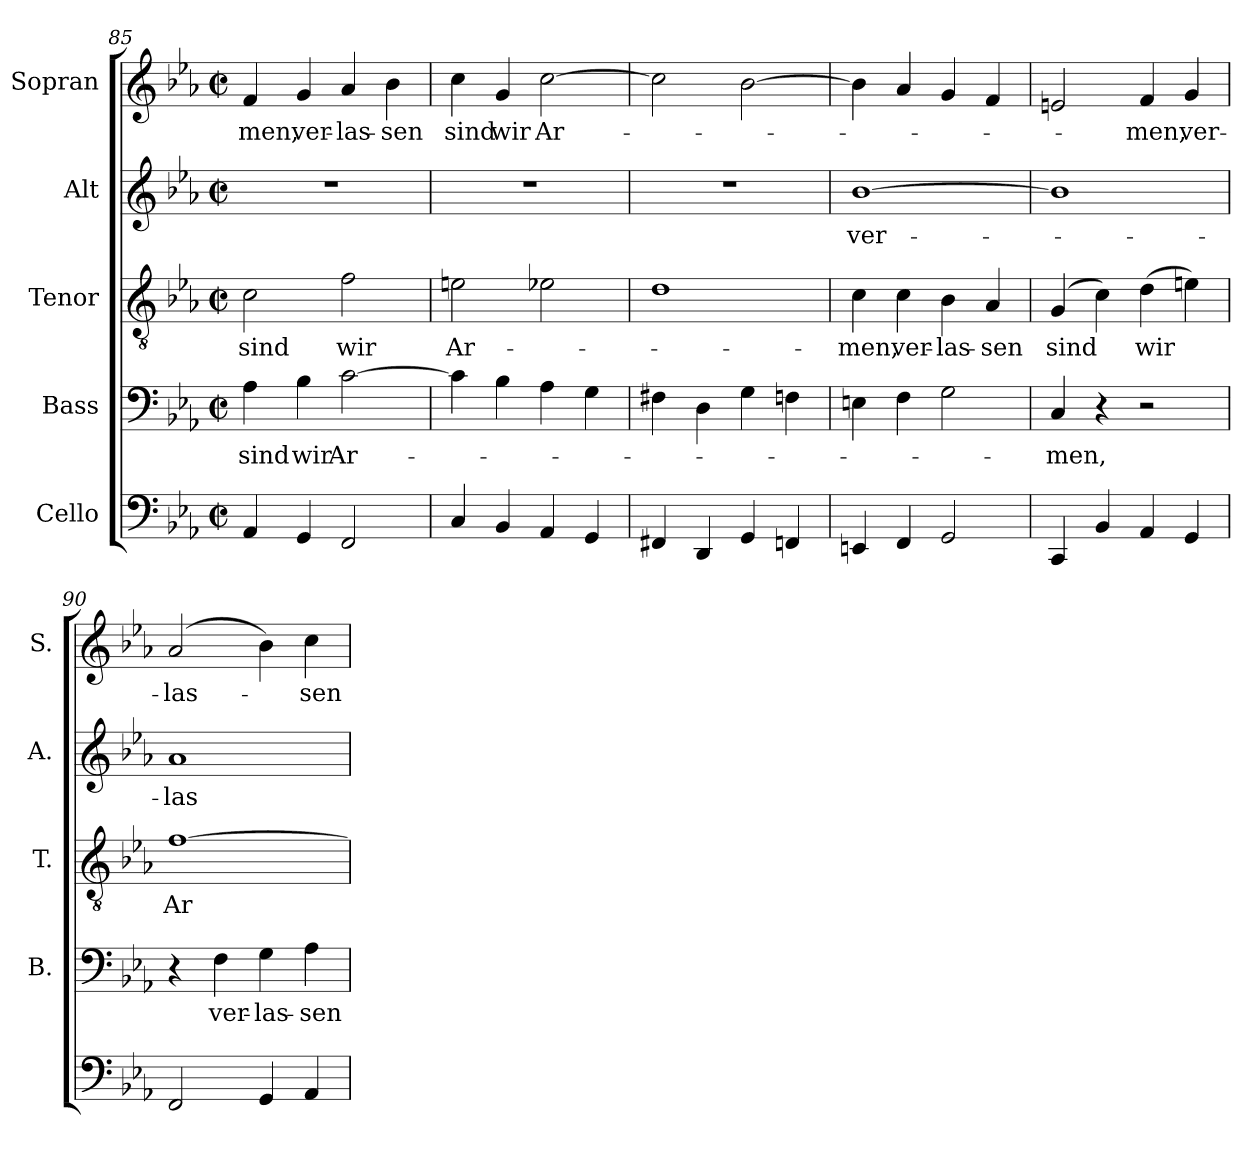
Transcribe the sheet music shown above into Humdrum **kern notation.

**kern	**kern	**text	**kern	**text	**kern	**text	**kern	**text
*part5	*part4	*part4	*part3	*part3	*part2	*part2	*part1	*part1
*staff5	*staff4	*staff4	*staff3	*staff3	*staff2	*staff2	*staff1	*staff1
*I"Cello	*I"Bass	*	*I"Tenor	*	*I"Alt	*	*I"Sopran	*
*	*I'B.	*	*I'T.	*	*I'A.	*	*I'S.	*
*clefF4	*clefF4	*	*clefGv2	*	*clefG2	*	*clefG2	*
*	*	*	*ITrd7c12	*	*	*	*	*
*k[b-e-a-]	*k[b-e-a-]	*	*k[b-e-a-]	*	*k[b-e-a-]	*	*k[b-e-a-]	*
*E-:	*E-:	*	*E-:	*	*E-:	*	*E-:	*
*M2/2	*M2/2	*	*M2/2	*	*M2/2	*	*M2/2	*
*met(c|)	*met(c|)	*	*met(c|)	*	*met(c|)	*	*met(c|)	*
=85	=85	=85	=85	=85	=85	=85	=85	=85
!	!	!LO:LY:b:color=#000000	!	!	!	!	!	!
!	!	!	!	!LO:LY:b:color=#000000	!	!	!	!
!	!	!	!	!	!	!	!	!LO:LY:b:color=#000000
4AA-i/	4A-i\	sind	2Ci\	sind	1r	.	4fi/	-men,
!	!	!LO:LY:b:color=#000000	!	!	!	!	!	!
!	!	!	!	!	!	!	!	!LO:LY:b:color=#000000
4GGi/	4B-i\	wir	.	.	.	.	4gi/	ver-
!	!	!LO:LY:b:color=#000000	!	!	!	!	!	!
!	!	!	!	!LO:LY:b:color=#000000	!	!	!	!
!	!	!	!	!	!	!	!	!LO:LY:b:color=#000000
2FFi/	[>2ci\	Ar-	2Fi\	wir	.	.	4a-i/	-las-
!	!	!	!	!	!	!	!	!LO:LY:b:color=#000000
.	.	.	.	.	.	.	4b-i\	-sen
!!LO:PB:g=z
=86	=86	=86	=86	=86	=86	=86	=86	=86
!	!	!	!	!LO:LY:b:color=#000000	!	!	!	!
!	!	!	!	!	!	!	!	!LO:LY:b:color=#000000
4Ci/	4ci\]	.	2Eni\	Ar-	1r	.	4cci\	sind
!	!	!	!	!	!	!	!	!LO:LY:b:color=#000000
4BB-i/	4B-i\	.	.	.	.	.	4gi/	wir
!	!	!	!	!	!	!	!	!LO:LY:b:color=#000000
4AA-i/	4A-i\	.	2E-Xi\	.	.	.	[>2cci\	Ar-
4GGi/	4Gi\	.	.	.	.	.	.	.
=87	=87	=87	=87	=87	=87	=87	=87	=87
4FF#Xi/	4F#Xi\	.	1Di	.	1r	.	2cci\]	.
4DDi/	4Di\	.	.	.	.	.	.	.
4GGi/	4Gi\	.	.	.	.	.	[>2b-i\	.
4FFni/	4Fni\	.	.	.	.	.	.	.
=88	=88	=88	=88	=88	=88	=88	=88	=88
!	!	!	!	!LO:LY:b:color=#000000	!	!	!	!
!	!	!	!	!	!	!LO:LY:b:color=#000000	!	!
4EEni/	4Eni\	.	4Ci\	-men,	[<1b-i	ver-	4b-i\]	.
!	!	!	!	!LO:LY:b:color=#000000	!	!	!	!
4FFi/	4Fi\	.	4Ci\	ver-	.	.	4a-i/	.
!	!	!	!	!LO:LY:b:color=#000000	!	!	!	!
2GGi/	2Gi\	.	4BB-i\	-las-	.	.	4gi/	.
!	!	!	!	!LO:LY:b:color=#000000	!	!	!	!
.	.	.	4AA-i/	-sen	.	.	4fi/	.
=89	=89	=89	=89	=89	=89	=89	=89	=89
!	!	!LO:LY:b:color=#000000	!	!	!	!	!	!
!	!	!	!	!LO:LY:b:color=#000000	!	!	!	!
4CCi/	4Ci/	-men,	(4GGi/	sind	1b-i]	.	2eni/	.
4BB-i/	4r	.	4Ci\)	.	.	.	.	.
!	!	!	!	!LO:LY:b:color=#000000	!	!	!	!
!	!	!	!	!	!	!	!	!LO:LY:b:color=#000000
4AA-i/	2r	.	(4Di\	wir	.	.	4fi/	-men,
!	!	!	!	!	!	!	!	!LO:LY:b:color=#000000
4GGi/	.	.	4Eni\)	.	.	.	4gi/	ver-
=90	=90	=90	=90	=90	=90	=90	=90	=90
!	!	!	!	!LO:LY:b:color=#000000	!	!	!	!
!	!	!	!	!	!	!LO:LY:b:color=#000000	!	!
!	!	!	!	!	!	!	!	!LO:LY:b:color=#000000
2FFi/	4r	.	[>1Fi	Ar-	1a-i	-las-	(2a-i/	-las-
!	!	!LO:LY:b:color=#000000	!	!	!	!	!	!
.	4Fi\	ver-	.	.	.	.	.	.
!	!	!LO:LY:b:color=#000000	!	!	!	!	!	!
4GGi/	4Gi\	-las-	.	.	.	.	4b-i\)	.
!	!	!LO:LY:b:color=#000000	!	!	!	!	!	!
!	!	!	!	!	!	!	!	!LO:LY:b:color=#000000
4AA-i/	4A-i\	-sen	.	.	.	.	4cci\	-sen
=	=	=	=	=	=	=	=	=
*-	*-	*-	*-	*-	*-	*-	*-	*-
